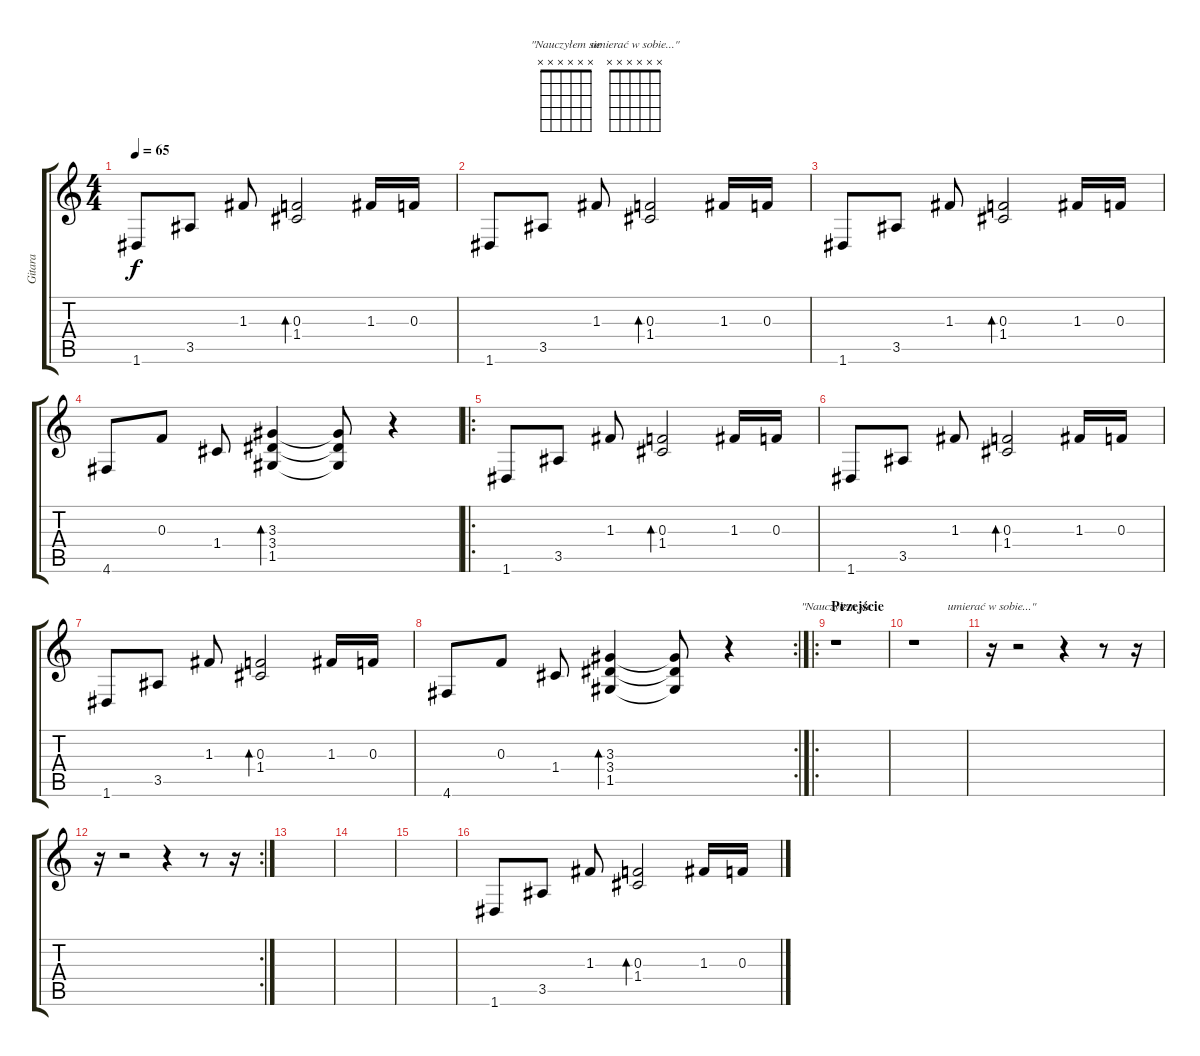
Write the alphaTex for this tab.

\track ("Gitara" "Gitara") {instrument acousticguitarnylon}
\staff {score tabs}
\tuning (D4 A3 F3 C3 G2 D2) {hide}
\chord ("\"Nauczyłem sie" x x x x x x)
\chord ("umierać w sobie...\"" x x x x x x)
\ts (4 4)
\tempo 65
\clef g2
\ks c
1.6.8{dy f} 3.5.8 1.3.8 (0.3 1.4).2{bd 120} 1.3.16 0.3.16 |
1.6.8 3.5.8 1.3.8 (0.3 1.4).2{bd 120} 1.3.16 0.3.16 |
1.6.8 3.5.8 1.3.8 (0.3 1.4).2{bd 120} 1.3.16 0.3.16 |
4.6.8 0.3.8 1.4.8 (3.3 3.4 1.5).4{bd 120} (3.3{t} 3.4{t} 1.5{t}).8 r.4 |
\ro
1.6.8 3.5.8 1.3.8 (0.3 1.4).2{bd 120} 1.3.16 0.3.16 |
1.6.8 3.5.8 1.3.8 (0.3 1.4).2{bd 120} 1.3.16 0.3.16 |
1.6.8 3.5.8 1.3.8 (0.3 1.4).2{bd 120} 1.3.16 0.3.16 |
\rc 2
4.6.8 0.3.8 1.4.8 (3.3 3.4 1.5).4{bd 120} (3.3{t} 3.4{t} 1.5{t}).8 r.4 |
\ro
\section ("" "Przejście")
r.1{ch "\"Nauczyłem sie"} |
r.1 |
r.16{ch "umierać w sobie...\""} r.2 r.4 r.8 r.16 |
\rc 2
r.16 r.2 r.4 r.8 r.16 |
|
|
|
1.6.8{volume 16} 3.5.8 1.3.8 (0.3 1.4).2{bd 120} 1.3.16 0.3.16
